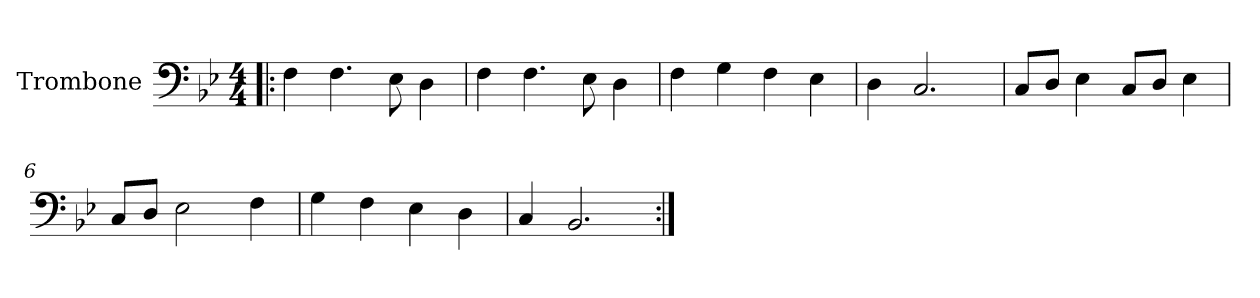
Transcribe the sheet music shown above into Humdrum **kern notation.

**kern
*part1
*staff1
*I"Trombone
*I'Tbn.
*clefF4
*k[b-e-]
*M4/4
=1!|:
4F\
4.F\
8E-\
4D\
=2
4F\
4.F\
8E-\
4D\
=3
4F\
4G\
4F\
4E-\
=4
4D\
2.C/
=5
8C/L
8D/J
4E-\
8C/L
8D/J
4E-\
=6
8C/L
8D/J
2E-\
4F\
!!LO:LB:g=z
=7
4G\
4F\
4E-\
4D\
=8
4C/
2.BB-/
=:|!
*-
